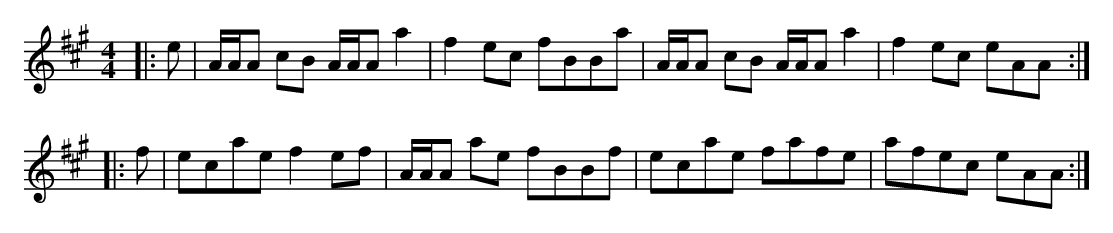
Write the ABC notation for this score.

X:1
M:4/4
K:A
|:e|A/A/A cB A/A/Aa2|f2ec fBBa|A/A/A cB A/A/Aa2|f2ec eAA:|
|:f|ecae f2ef|A/A/A ae fBBf|ecae fafe|afec eAA:|
